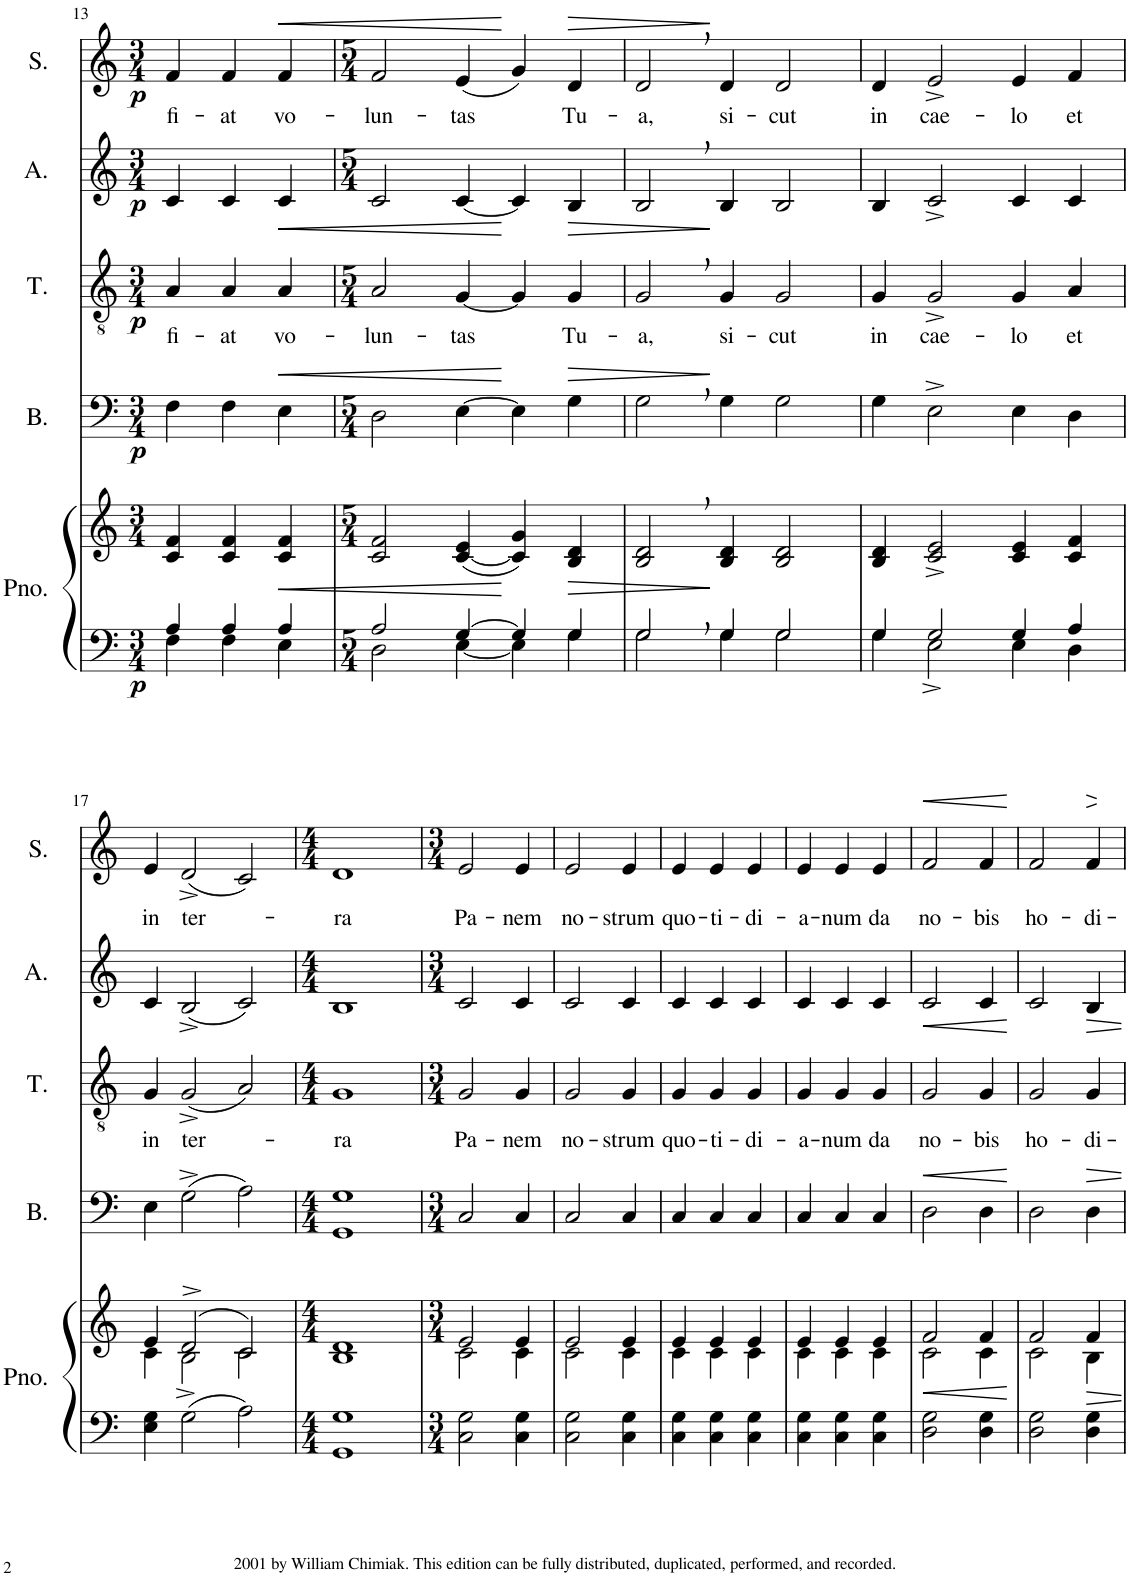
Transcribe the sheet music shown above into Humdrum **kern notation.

**kern	**kern	**dynam	**kern	**dynam	**kern	**text	**dynam	**kern	**dynam	**kern	**text	**dynam
*part5	*part5	*part5	*part4	*part4	*part3	*part3	*part3	*part2	*part2	*part1	*part1	*part1
*staff6	*staff5	*staff5/6	*staff4	*staff4	*staff3	*staff3	*staff3	*staff2	*staff2	*staff1	*staff1	*staff1
*I"Piano (for rehearsal only)	*	*	*I"Bass	*	*I"Tenor	*	*	*I"Alto	*	*I"Soprano	*	*
*I'Pno.	*	*	*I'B.	*	*I'T.	*	*	*I'A.	*	*I'S.	*	*
!!LO:PB:g=z
*clefF4	*clefG2	*	*clefF4	*	*clefGv2	*	*	*clefG2	*	*clefG2	*	*
*k[]	*k[]	*	*k[]	*	*k[]	*	*	*k[]	*	*k[]	*	*
*M3/4	*M3/4	*	*M3/4	*	*M3/4	*	*	*M3/4	*	*M3/4	*	*
=13	=13	=13	=13	=13	=13	=13	=13	=13	=13	=13	=13	=13
*^	*	*	*	*	*	*	*	*	*	*	*	*
!	!	!	!LO:DY:b=2	!	!LO:DY:b	!	!LO:LY:b	!LO:DY:b	!	!LO:DY:b	!	!LO:LY:b	!LO:DY:b
4A/	4F\	4c/ 4f/	p	4F\	p	4A/	fi-	p	4c/	p	4f/	fi-	p
!	!	!	!	!	!	!	!LO:LY:b	!	!	!	!	!LO:LY:b	!
4A/	4F\	4c/ 4f/	.	4F\	.	4A/	-at	.	4c/	.	4f/	-at	.
!	!	!	!LO:HP:b	!	!LO:HP:b	!	!LO:LY:b	!LO:HP:b	!	!	!	!LO:LY:b	!LO:HP:b
4A/	4E\	4c/ 4f/	<	4E\	<	4A/	vo-	<	4c/	.	4f/	vo-	<
=14	=14	=14	=14	=14	=14	=14	=14	=14	=14	=14	=14	=14	=14
*M5/4	*	*M5/4	*	*M5/4	*	*M5/4	*	*	*M5/4	*	*M5/4	*	*
!	!	!	!	!	!	!	!LO:LY:b	!	!	!	!	!LO:LY:b	!
2A/	2D\	2c/ 2f/	.	2D\	.	2A/	-lun-	.	2c/	.	2f/	-lun-	.
!	!	!	!	!	!	!	!LO:LY:b	!	!	!	!	!LO:LY:b	!
[4G/	[4E\	([4c/ 4e/	.	[4E\	.	[4G/	-tas	.	[4c/	.	(4e/	-tas	.
4G/]	4E\]	4c/] 4g/)	[	4E\]	[	4G/]	.	[	4c/]	.	4g/)	.	[
!	!	!	!LO:HP:b	!	!LO:HP:b	!	!LO:LY:b	!LO:HP:b	!	!	!	!LO:LY:b	!LO:HP:b
4G/	4G\	4B/ 4d/	>	4G\	>	4G/	Tu-	>	4B/	.	4d/	Tu-	>
=15	=15	=15	=15	=15	=15	=15	=15	=15	=15	=15	=15	=15	=15
!	!	!	!	!	!	!	!LO:LY:b	!	!	!	!	!LO:LY:b	!
2G,/	2G\	2B/, 2d/,	.	2G,\	.	2G,/	-a,	.	2B,/	.	2d,/	-a,	.
!	!	!	!	!	!	!	!LO:LY:b	!	!	!	!	!LO:LY:b	!
4G/	4G\	4B/ 4d/	]	4G\	]	4G/	si-	]	4B/	.	4d/	si-	]
!	!	!	!	!	!	!	!LO:LY:b	!	!	!	!	!LO:LY:b	!
2G/	2G\	2B/ 2d/	.	2G\	.	2G/	-cut	.	2B/	.	2d/	-cut	.
=16	=16	=16	=16	=16	=16	=16	=16	=16	=16	=16	=16	=16	=16
!	!	!	!	!	!	!	!LO:LY:b	!	!	!	!	!LO:LY:b	!
4G/	4G\	4B/ 4d/	.	4G\	.	4G/	in	.	4B/	.	4d/	in	.
!	!	!	!	!	!	!	!LO:LY:b	!	!	!	!	!LO:LY:b	!
2G/	2E^\	2c/^ 2e/^	.	2E^\	.	2G^/	cae-	.	2c^/	.	2e^/	cae-	.
!	!	!	!	!	!	!	!LO:LY:b	!	!	!	!	!LO:LY:b	!
4G/	4E\	4c/ 4e/	.	4E\	.	4G/	-lo	.	4c/	.	4e/	-lo	.
!	!	!	!	!	!	!	!LO:LY:b	!	!	!	!	!LO:LY:b	!
4A/	4D\	4c/ 4f/	.	4D\	.	4A/	et	.	4c/	.	4f/	et	.
!!LO:LB:g=z
=17	=17	=17	=17	=17	=17	=17	=17	=17	=17	=17	=17	=17	=17
*	*	*^	*	*	*	*	*	*	*	*	*	*	*
!	!	!	!	!	!	!	!	!LO:LY:b	!	!	!	!	!LO:LY:b	!
*v	*v	*	*	*	*	*	*	*	*	*	*	*	*	*
4E\ 4G\	4e/	4c\	.	4E\	.	4G/	in	.	4c/	.	4e/	in	.
!	!	!	!	!	!	!	!LO:LY:b	!	!	!	!	!LO:LY:b	!
2G\	(2d^/	2B^\	.	(2G^\	.	(2G^/	ter-	.	(2B^/	.	(2d^/	ter-	.
2A\	2c/)	2c\	.	2A\)	.	2A/)	.	.	2c/)	.	2c/)	.	.
=18	=18	=18	=18	=18	=18	=18	=18	=18	=18	=18	=18	=18	=18
*M4/4	*M4/4	*	*	*M4/4	*	*M4/4	*	*	*M4/4	*	*M4/4	*	*
!	!	!	!	!	!	!	!LO:LY:b	!	!	!	!	!LO:LY:b	!
1GG 1G	1d	1B	.	1GG 1G	.	1G	-ra	.	1B	.	1d	-ra	.
=19	=19	=19	=19	=19	=19	=19	=19	=19	=19	=19	=19	=19	=19
*M3/4	*M3/4	*	*	*M3/4	*	*M3/4	*	*	*M3/4	*	*M3/4	*	*
!	!	!	!	!	!	!	!LO:LY:b	!	!	!	!	!LO:LY:b	!
2C\ 2G\	2e/	2c\	.	2C/	.	2G/	Pa-	.	2c/	.	2e/	Pa-	.
!	!	!	!	!	!	!	!LO:LY:b	!	!	!	!	!LO:LY:b	!
4C\ 4G\	4e/	4c\	.	4C/	.	4G/	-nem	.	4c/	.	4e/	-nem	.
=20	=20	=20	=20	=20	=20	=20	=20	=20	=20	=20	=20	=20	=20
!	!	!	!	!	!	!	!LO:LY:b	!	!	!	!	!LO:LY:b	!
2C\ 2G\	2e/	2c\	.	2C/	.	2G/	no-	.	2c/	.	2e/	no-	.
!	!	!	!	!	!	!	!LO:LY:b	!	!	!	!	!LO:LY:b	!
4C\ 4G\	4e/	4c\	.	4C/	.	4G/	-strum	.	4c/	.	4e/	-strum	.
=21	=21	=21	=21	=21	=21	=21	=21	=21	=21	=21	=21	=21	=21
!	!	!	!	!	!	!	!LO:LY:b	!	!	!	!	!LO:LY:b	!
4C\ 4G\	4e/	4c\	.	4C/	.	4G/	quo-	.	4c/	.	4e/	quo-	.
!	!	!	!	!	!	!	!LO:LY:b	!	!	!	!	!LO:LY:b	!
4C\ 4G\	4e/	4c\	.	4C/	.	4G/	-ti-	.	4c/	.	4e/	-ti-	.
!	!	!	!	!	!	!	!LO:LY:b	!	!	!	!	!LO:LY:b	!
4C\ 4G\	4e/	4c\	.	4C/	.	4G/	-di-	.	4c/	.	4e/	-di-	.
=22	=22	=22	=22	=22	=22	=22	=22	=22	=22	=22	=22	=22	=22
!	!	!	!	!	!	!	!LO:LY:b	!	!	!	!	!LO:LY:b	!
4C\ 4G\	4e/	4c\	.	4C/	.	4G/	-a-	.	4c/	.	4e/	-a-	.
!	!	!	!	!	!	!	!LO:LY:b	!	!	!	!	!LO:LY:b	!
4C\ 4G\	4e/	4c\	.	4C/	.	4G/	-num	.	4c/	.	4e/	-num	.
!	!	!	!	!	!	!	!LO:LY:b	!	!	!	!	!LO:LY:b	!
4C\ 4G\	4e/	4c\	.	4C/	.	4G/	da	.	4c/	.	4e/	da	.
=23	=23	=23	=23	=23	=23	=23	=23	=23	=23	=23	=23	=23	=23
!	!	!	!LO:HP:b	!	!LO:HP:b	!	!LO:LY:b	!LO:HP:b	!	!	!	!LO:LY:b	!LO:HP:b
2D\ 2G\	2f/	2c\	<	2D\	<	2G/	no-	<	2c/	.	2f/	no-	<
!	!	!	!	!	!	!	!LO:LY:b	!	!	!	!	!LO:LY:b	!
4D\ 4G\	4f/	4c\	.	4D\	.	4G/	-bis	.	4c/	.	4f/	-bis	.
*	*v	*v	*	*	*	*	*	*	*	*	*	*	*
.	.	[	.	[	.	.	[	.	.	.	.	[
=24	=24	=24	=24	=24	=24	=24	=24	=24	=24	=24	=24	=24
*	*^	*	*	*	*	*	*	*	*	*	*	*
!	!	!	!	!	!	!	!LO:LY:b	!	!	!	!	!LO:LY:b	!
2D\ 2G\	2f/	2c\	.	2D\	.	2G/	ho-	.	2c/	.	2f/	ho-	.
!	!	!	!	!	!	!	!LO:LY:b	!	!	!	!	!LO:LY:b	!
4D\ 4G\	4f/	4B\	.	4D\	.	4G/	-di-	.	4B/	.	4f/	-di-	.
*	*v	*v	*	*	*	*	*	*	*	*	*	*	*
=	=	=	=	=	=	=	=	=	=	=	=	=
*-	*-	*-	*-	*-	*-	*-	*-	*-	*-	*-	*-	*-
